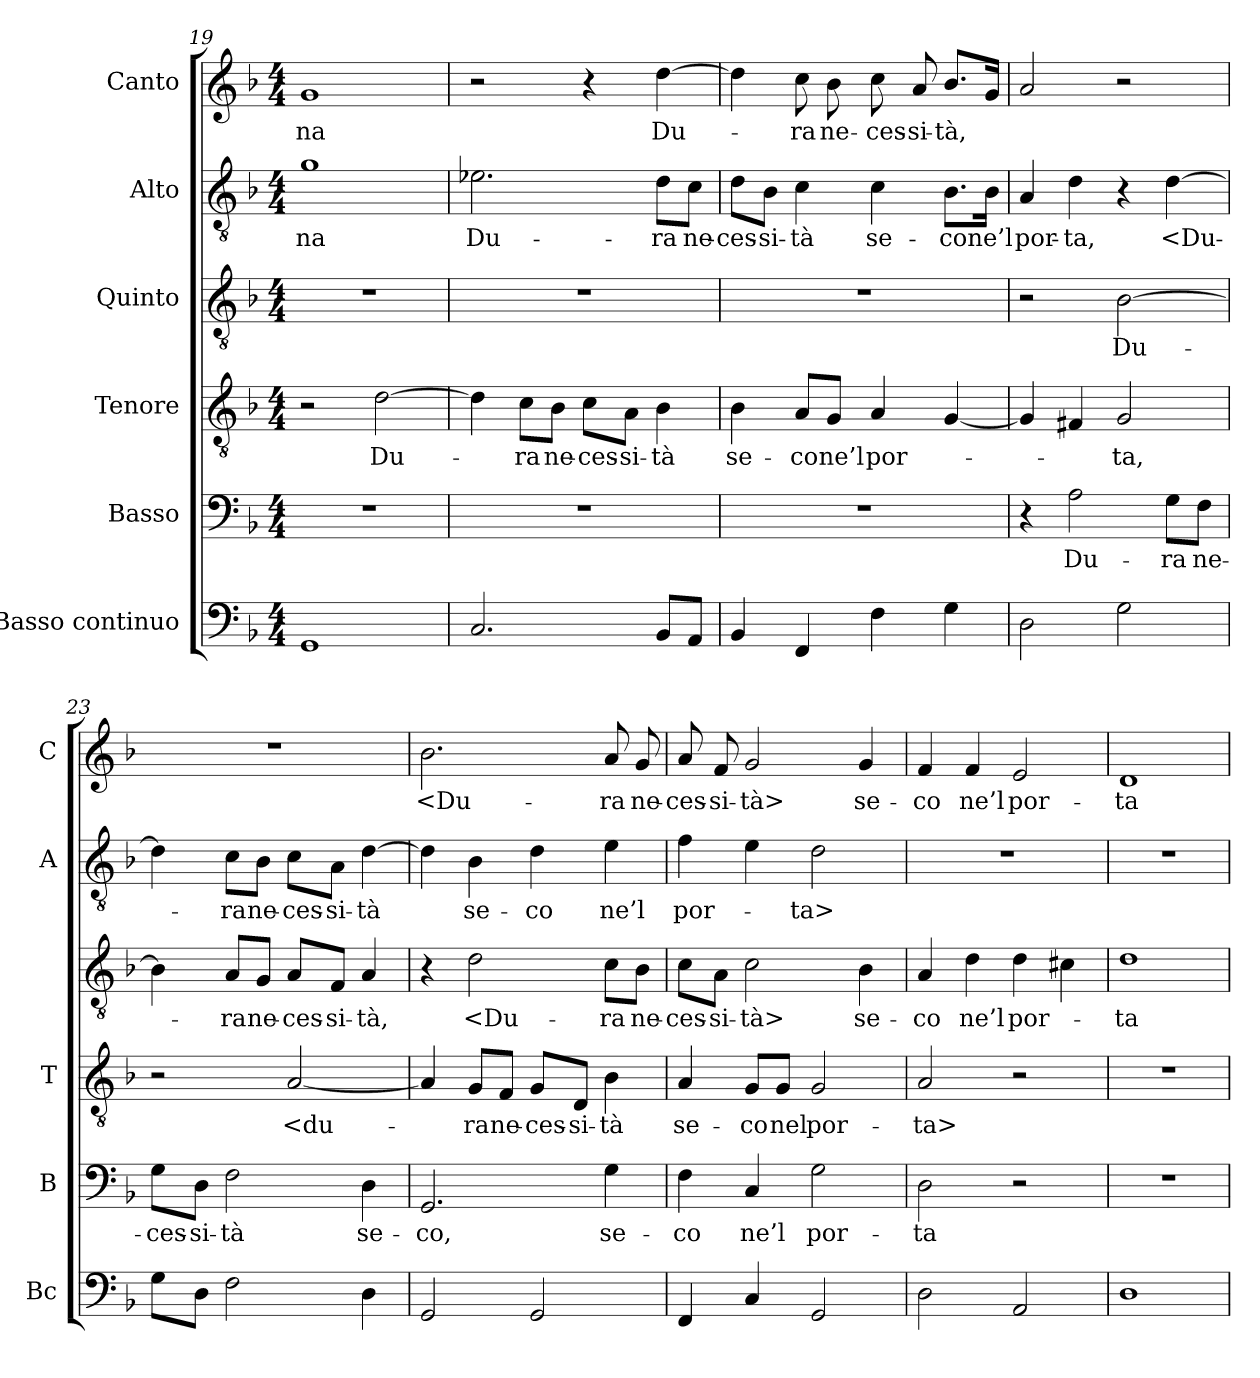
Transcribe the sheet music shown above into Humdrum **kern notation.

**kern	**kern	**text	**kern	**text	**kern	**text	**kern	**text	**kern	**text
*part6	*part5	*part5	*part4	*part4	*part3	*part3	*part2	*part2	*part1	*part1
*staff6	*staff5	*staff5	*staff4	*staff4	*staff3	*staff3	*staff2	*staff2	*staff1	*staff1
*I"Basso continuo	*I"Basso	*	*I"Tenore	*	*I"Quinto	*	*I"Alto	*	*I"Canto	*
*I'Bc	*I'B	*	*I'T	*	*	*	*I'A	*	*I'C	*
*clefF4	*clefF4	*	*clefGv2	*	*clefGv2	*	*clefGv2	*	*clefG2	*
*k[b-]	*k[b-]	*	*k[b-]	*	*k[b-]	*	*k[b-]	*	*k[b-]	*
*F:	*F:	*	*F:	*	*F:	*	*F:	*	*F:	*
*M4/4	*M4/4	*	*M4/4	*	*M4/4	*	*M4/4	*	*M4/4	*
=19	=19	=19	=19	=19	=19	=19	=19	=19	=19	=19
1GG	1r	.	2r	.	1r	.	1g	-na	1g	-na
.	.	.	[2d	Du-	.	.	.	.	.	.
=20	=20	=20	=20	=20	=20	=20	=20	=20	=20	=20
2.C	1r	.	4d]	.	1r	.	2.e-X	Du-	2r	.
.	.	.	8c\L	-ra	.	.	.	.	.	.
.	.	.	8B-\J	ne-	.	.	.	.	.	.
.	.	.	8c\L	-ces-	.	.	.	.	4r	.
.	.	.	8A\J	-si-	.	.	.	.	.	.
8BB-L	.	.	4B-	-tà	.	.	8d\L	-ra	[4dd	Du-
8AAJ	.	.	.	.	.	.	8c\J	ne-	.	.
=21	=21	=21	=21	=21	=21	=21	=21	=21	=21	=21
4BB-	1r	.	4B-	se-	1r	.	8d\L	-ces-	4dd]	.
.	.	.	.	.	.	.	8B-\J	-si-	.	.
4FF	.	.	8A/L	-co	.	.	4c	-tà	8cc	-ra
.	.	.	8G/J	ne’l	.	.	.	.	8b-	ne-
4F	.	.	4A	por-	.	.	4c	se-	8cc	-ces-
.	.	.	.	.	.	.	.	.	8a	-si-
4G	.	.	[4G	.	.	.	8.B-\L	-co	8.b-L	-tà,
.	.	.	.	.	.	.	16B-\Jk	ne’l	16gJk	.
=22	=22	=22	=22	=22	=22	=22	=22	=22	=22	=22
2D	4r	.	4G]	.	2r	.	4A	por-	2a	.
.	2A	Du-	4F#X	.	.	.	4d	-ta,	.	.
2G	.	.	2G	-ta,	[2B-	Du-	4r	.	2r	.
.	8G\L	-ra	.	.	.	.	[4d	<Du-	.	.
.	8F\J	ne-	.	.	.	.	.	.	.	.
=23	=23	=23	=23	=23	=23	=23	=23	=23	=23	=23
8GL	8G\L	-ces-	2r	.	4B-]	.	4d]	.	1r	.
8DJ	8D\J	-si-	.	.	.	.	.	.	.	.
2F	2F	-tà	.	.	8A/L	-ra	8c\L	-ra	.	.
.	.	.	.	.	8G/J	ne-	8B-\J	ne-	.	.
.	.	.	[2A	<du-	8A/L	-ces-	8c\L	-ces-	.	.
.	.	.	.	.	8F/J	-si-	8A\J	-si-	.	.
4D	4D	se-	.	.	4A	-tà,	[4d	-tà	.	.
=24	=24	=24	=24	=24	=24	=24	=24	=24	=24	=24
2GG	2.GG	-co,	4A]	.	4r	.	4d]	.	2.b-	<Du-
.	.	.	8G/L	-ra	2d	<Du-	4B-	se-	.	.
.	.	.	8F/J	ne-	.	.	.	.	.	.
2GG	.	.	8G/L	-ces-	.	.	4d	-co	.	.
.	.	.	8D/J	-si-	.	.	.	.	.	.
.	4G	se-	4B-	-tà	8c\L	-ra	4e	ne’l	8a	-ra
.	.	.	.	.	8B-\J	ne-	.	.	8g	ne-
=25	=25	=25	=25	=25	=25	=25	=25	=25	=25	=25
4FF	4F	-co	4A	se-	8c\L	-ces-	4f	por-	8a	-ces-
.	.	.	.	.	8A\J	-si-	.	.	8f	-si-
4C	4C	ne’l	8G/L	-co	2c	-tà>	4e	.	2g	-tà>
.	.	.	8G/J	nel	.	.	.	.	.	.
2GG	2G	por-	2G	por-	.	.	2d	-ta>	.	.
.	.	.	.	.	4B-	se-	.	.	4g	se-
=26	=26	=26	=26	=26	=26	=26	=26	=26	=26	=26
2D	2D	-ta	2A	-ta>	4A	-co	1r	.	4f	-co
.	.	.	.	.	4d	ne’l	.	.	4f	ne’l
2AA	2r	.	2r	.	4d	por-	.	.	2e	por-
.	.	.	.	.	4c#X	.	.	.	.	.
=27	=27	=27	=27	=27	=27	=27	=27	=27	=27	=27
1D	1r	.	1r	.	1d	-ta	1r	.	1d	-ta
=	=	=	=	=	=	=	=	=	=	=
*-	*-	*-	*-	*-	*-	*-	*-	*-	*-	*-
